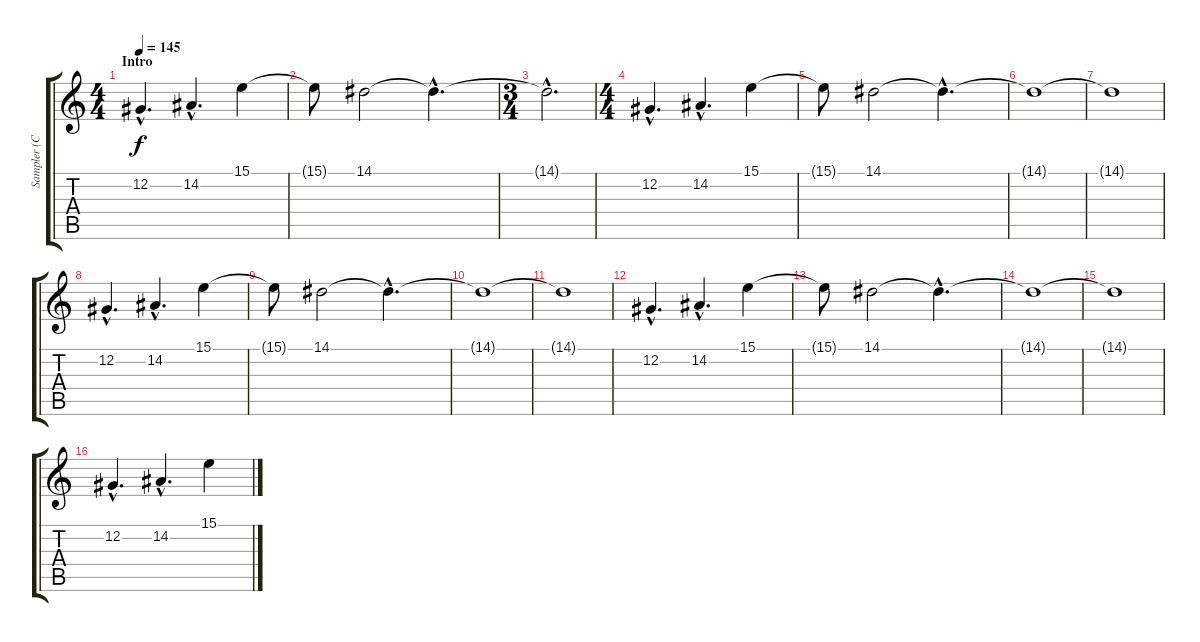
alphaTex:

\track ("Sampler (Craig)" "Sampler (C") {instrument pad6metallic}
\staff {score tabs}
\tuning (Db4 Ab3 E3 B2 Gb2 B1) {hide}
\ts (4 4)
\section ("" "Intro")
\tempo 145
\clef g2
\ks c
12.2{hac}.4{d dy f instrument pad6metallic} 14.2{hac}.4{d} 15.1.4 |
15.1{t}.8 14.1.2 14.1{hac t}.4{d} |
\ts (3 4)
14.1{hac t}.2{d} |
\ts (4 4)
12.2{hac}.4{d} 14.2{hac}.4{d} 15.1.4 |
15.1{t}.8 14.1.2 14.1{hac t}.4{d} |
14.1{t}.1 |
14.1{t}.1 |
12.2{hac}.4{d} 14.2{hac}.4{d} 15.1.4 |
15.1{t}.8 14.1.2 14.1{hac t}.4{d} |
14.1{t}.1 |
14.1{t}.1 |
12.2{hac}.4{d} 14.2{hac}.4{d} 15.1.4 |
15.1{t}.8 14.1.2 14.1{hac t}.4{d} |
14.1{t}.1 |
14.1{t}.1 |
12.2{hac}.4{d} 14.2{hac}.4{d} 15.1.4
